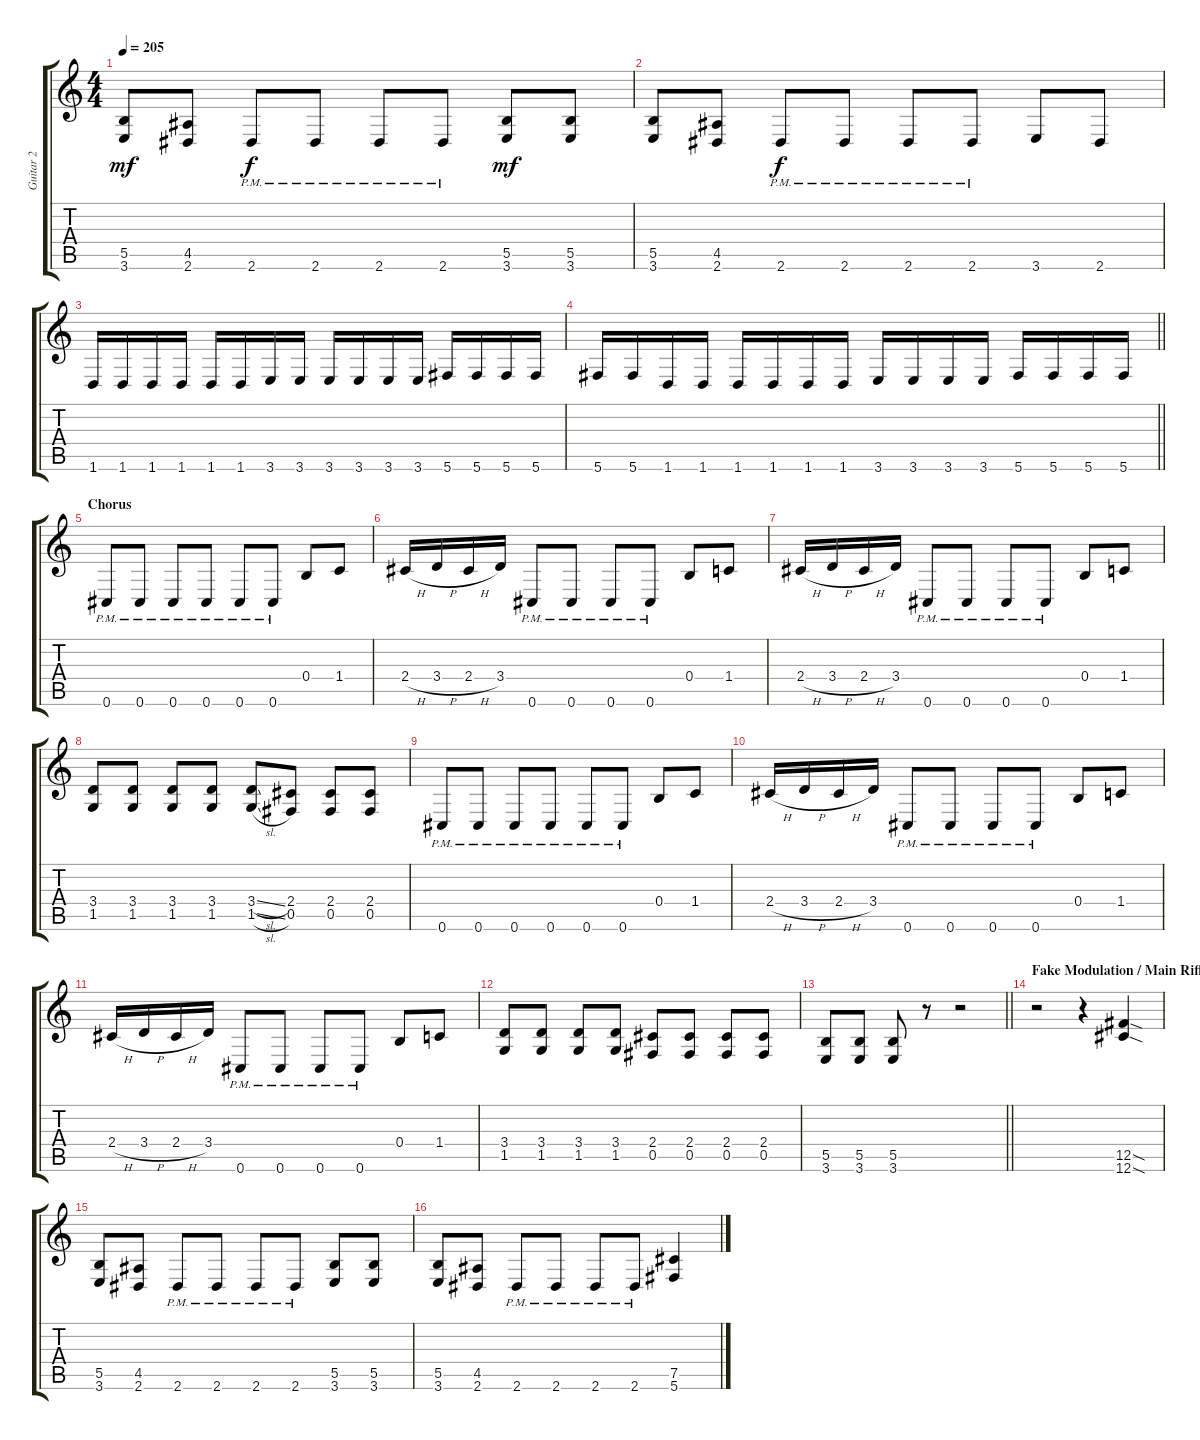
\track ("Guitar 2" "Guitar 2") {instrument distortionguitar}
\staff {score tabs}
\tuning (Db4 Ab3 E3 B2 Gb2 Db2) {hide}
\ts (4 4)
\tempo 205
\clef g2
\ks c
(5.5 3.6).8{dy mf} (4.5 2.6).8 2.6{pm}.8{dy f} 2.6{pm}.8 2.6{pm}.8 2.6{pm}.8 (5.5 3.6).8{dy mf} (5.5 3.6).8 |
(5.5 3.6).8 (4.5 2.6).8 2.6{pm}.8{dy f} 2.6{pm}.8 2.6{pm}.8 2.6{pm}.8 3.6.8 2.6.8 |
1.6.16 1.6.16 1.6.16 1.6.16 1.6.16 1.6.16 3.6.16 3.6.16 3.6.16 3.6.16 3.6.16 3.6.16 5.6.16 5.6.16 5.6.16 5.6.16 |
\barLineRight lightlight
5.6.16 5.6.16 1.6.16 1.6.16 1.6.16 1.6.16 1.6.16 1.6.16 3.6.16 3.6.16 3.6.16 3.6.16 5.6.16 5.6.16 5.6.16 5.6.16 |
\section ("" "Chorus")
0.6{pm}.8 0.6{pm}.8 0.6{pm}.8 0.6{pm}.8 0.6{pm}.8 0.6{pm}.8 0.4.8 1.4.8 |
2.4{h}.16 3.4{h}.16 2.4{h}.16 3.4.16 0.6{pm}.8 0.6{pm}.8 0.6{pm}.8 0.6{pm}.8 0.4.8 1.4.8 |
2.4{h}.16 3.4{h}.16 2.4{h}.16 3.4.16 0.6{pm}.8 0.6{pm}.8 0.6{pm}.8 0.6{pm}.8 0.4.8 1.4.8 |
(3.4 1.5).8 (3.4 1.5).8 (3.4 1.5).8 (3.4 1.5).8 (3.4{sl} 1.5{sl}).8 (2.4 0.5).8 (2.4 0.5).8 (2.4 0.5).8 |
0.6{pm}.8 0.6{pm}.8 0.6{pm}.8 0.6{pm}.8 0.6{pm}.8 0.6{pm}.8 0.4.8 1.4.8 |
2.4{h}.16 3.4{h}.16 2.4{h}.16 3.4.16 0.6{pm}.8 0.6{pm}.8 0.6{pm}.8 0.6{pm}.8 0.4.8 1.4.8 |
2.4{h}.16 3.4{h}.16 2.4{h}.16 3.4.16 0.6{pm}.8 0.6{pm}.8 0.6{pm}.8 0.6{pm}.8 0.4.8 1.4.8 |
(3.4 1.5).8 (3.4 1.5).8 (3.4 1.5).8 (3.4 1.5).8 (2.4 0.5).8 (2.4 0.5).8 (2.4 0.5).8 (2.4 0.5).8 |
\barLineRight lightlight
(5.5 3.6).8 (5.5 3.6).8 (5.5 3.6).8 r.8 r.2 |
\section ("" "Fake Modulation / Main Riff")
r.2 r.4 (12.5{sod} 12.6{sod}).4 |
(5.5 3.6).8 (4.5 2.6).8 2.6{pm}.8 2.6{pm}.8 2.6{pm}.8 2.6{pm}.8 (5.5 3.6).8 (5.5 3.6).8 |
(5.5 3.6).8 (4.5 2.6).8 2.6{pm}.8 2.6{pm}.8 2.6{pm}.8 2.6{pm}.8 (7.5 5.6).4
